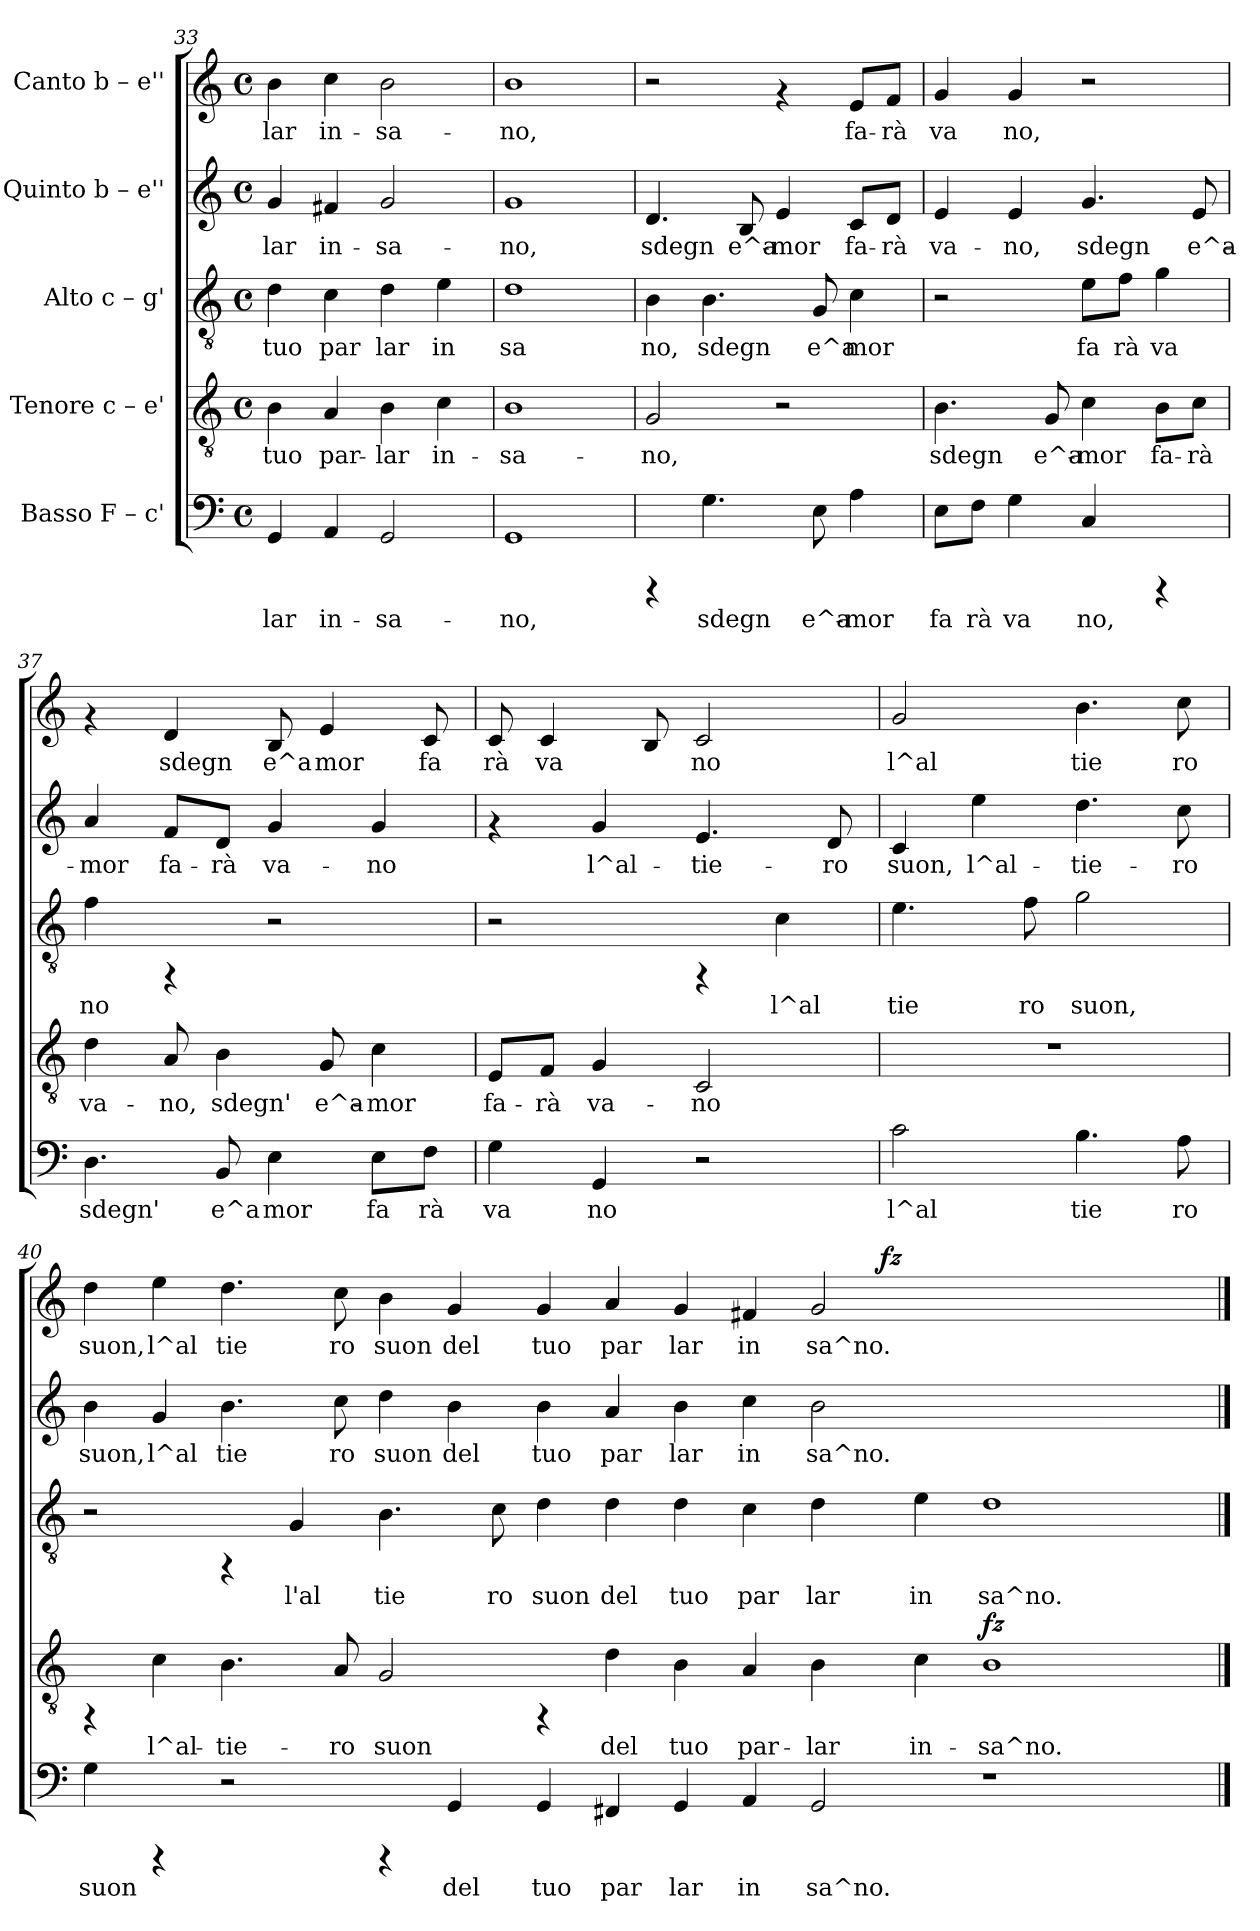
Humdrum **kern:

**kern	**text	**kern	**text	**dynam	**kern	**text	**kern	**text	**kern	**text	**dynam
*part5	*part5	*part4	*part4	*part4	*part3	*part3	*part2	*part2	*part1	*part1	*part1
*staff5	*staff5	*staff4	*staff4	*staff4	*staff3	*staff3	*staff2	*staff2	*staff1	*staff1	*staff1
*I"Basso  F – c'	*	*I"Tenore  c – e'	*	*	*I"Alto  c – g'	*	*I"Quinto  b – e''	*	*I"Canto  b – e''	*	*
*clefF4	*	*clefGv2	*	*	*clefGv2	*	*clefG2	*	*clefG2	*	*
*k[]	*	*k[]	*	*	*k[]	*	*k[]	*	*k[]	*	*
*C:	*	*C:	*	*	*C:	*	*C:	*	*C:	*	*
*M4/4	*	*M4/4	*	*	*M4/4	*	*M4/4	*	*M4/4	*	*
*met(c)	*	*met(c)	*	*	*met(c)	*	*met(c)	*	*met(c)	*	*
=33	=33	=33	=33	=33	=33	=33	=33	=33	=33	=33	=33
!	!LO:LY:b:rj	!	!LO:LY:b:rj	!	!	!LO:LY:b:rj	!	!LO:LY:b:rj	!	!LO:LY:b:rj	!
4GG/	-lar	4B\	tuo	.	4d\	tuo	4g/	-lar	4b\	-lar	.
!	!LO:LY:b:rj	!	!LO:LY:b:rj	!	!	!LO:LY:b:rj	!	!LO:LY:b:rj	!	!LO:LY:b:rj	!
4AA/	in-	4A/	par-	.	4c\	par	4f#X/	in-	4cc\	in-	.
!	!LO:LY:b:rj	!	!LO:LY:b:rj	!	!	!LO:LY:b:rj	!	!LO:LY:b:rj	!	!LO:LY:b:rj	!
2GG/	-sa-	4B\	-lar	.	4d\	lar	2g/	-sa-	2b\	-sa-	.
!	!	!	!LO:LY:b:rj	!	!	!LO:LY:b:rj	!	!	!	!	!
.	.	4c\	in-	.	4e\	in	.	.	.	.	.
=34	=34	=34	=34	=34	=34	=34	=34	=34	=34	=34	=34
!	!LO:LY:b:rj	!	!LO:LY:b:rj	!	!	!LO:LY:b:rj	!	!LO:LY:b:rj	!	!LO:LY:b:rj	!
1GG	-no,	1B	-sa-	.	1d	sa	1g	-no,	1b	-no,	.
=35	=35	=35	=35	=35	=35	=35	=35	=35	=35	=35	=35
!	!	!	!LO:LY:b:rj	!	!	!LO:LY:b:rj	!	!LO:LY:b:rj	!	!	!
4rCCC	.	2G/	-no,	.	4B\	no,	4.d/	sdegn	2r	.	.
!	!LO:LY:b:rj	!	!	!	!	!LO:LY:b:rj	!	!	!	!	!
4.G\	sdegn	.	.	.	4.B\	sdegn	.	.	.	.	.
!	!	!	!	!	!	!	!	!LO:LY:b:rj	!	!	!
.	.	.	.	.	.	.	8B/	e^a-	.	.	.
!	!	!	!	!	!	!	!	!LO:LY:b:rj	!	!	!
.	.	2r	.	.	.	.	4e/	-mor	4rf	.	.
!	!LO:LY:b:rj	!	!	!	!	!LO:LY:b:rj	!	!	!	!	!
8E\	e^a-	.	.	.	8G/	e^a	.	.	.	.	.
!	!LO:LY:b:rj	!	!	!	!	!LO:LY:b:rj	!	!LO:LY:b:rj	!	!LO:LY:b:rj	!
4A\	-mor	.	.	.	4c\	mor	8c/L	fa-	8e/L	fa-	.
!	!	!	!	!	!	!	!	!LO:LY:b:rj	!	!LO:LY:b:rj	!
.	.	.	.	.	.	.	8d/J	-rà	8f/J	-rà	.
!!LO:LB:g=z
=36	=36	=36	=36	=36	=36	=36	=36	=36	=36	=36	=36
!	!LO:LY:b:rj	!	!LO:LY:b:rj	!	!	!	!	!LO:LY:b:rj	!	!LO:LY:b:rj	!
8E\L	fa	4.B\	sdegn	.	2r	.	4e/	va-	4g/	va	.
!	!LO:LY:b:rj	!	!	!	!	!	!	!	!	!	!
8F\J	rà	.	.	.	.	.	.	.	.	.	.
!	!LO:LY:b:rj	!	!	!	!	!	!	!LO:LY:b:rj	!	!LO:LY:b:rj	!
4G\	va	.	.	.	.	.	4e/	-no,	4g/	no,	.
!	!	!	!LO:LY:b:rj	!	!	!	!	!	!	!	!
.	.	8G/	e^a-	.	.	.	.	.	.	.	.
!	!LO:LY:b:rj	!	!LO:LY:b:rj	!	!	!LO:LY:b:rj	!	!LO:LY:b:rj	!	!	!
4C/	no,	4c\	-mor	.	8e\L	fa	4.g/	sdegn	2r	.	.
!	!	!	!	!	!	!LO:LY:b:rj	!	!	!	!	!
.	.	.	.	.	8f\J	rà	.	.	.	.	.
!	!	!	!LO:LY:b:rj	!	!	!LO:LY:b:rj	!	!	!	!	!
4rCCC	.	8B\L	fa-	.	4g\	va	.	.	.	.	.
!	!	!	!LO:LY:b:rj	!	!	!	!	!LO:LY:b:rj	!	!	!
.	.	8c\J	-rà	.	.	.	8e/	e^a-	.	.	.
=37	=37	=37	=37	=37	=37	=37	=37	=37	=37	=37	=37
!	!LO:LY:b:rj	!	!LO:LY:b:rj	!	!	!LO:LY:b:rj	!	!LO:LY:b:rj	!	!	!
4.D\	sdegn'	4d\	va-	.	4f\	no	4a/	-mor	4rf	.	.
!	!	!	!LO:LY:b:rj	!	!	!	!	!LO:LY:b:rj	!	!LO:LY:b:rj	!
.	.	8A/	-no,	.	4rFF	.	8f/L	fa-	4d/	sdegn	.
!	!LO:LY:b:rj	!	!LO:LY:b:rj	!	!	!	!	!LO:LY:b:rj	!	!	!
8BB/	e^a	4B\	sdegn'	.	.	.	8d/J	-rà	.	.	.
!	!LO:LY:b:rj	!	!	!	!	!	!	!LO:LY:b:rj	!	!LO:LY:b:rj	!
4E\	mor	.	.	.	2r	.	4g/	va-	8B/	e^a	.
!	!	!	!LO:LY:b:rj	!	!	!	!	!	!	!LO:LY:b:rj	!
.	.	8G/	e^a-	.	.	.	.	.	4e/	mor	.
!	!LO:LY:b:rj	!	!LO:LY:b:rj	!	!	!	!	!LO:LY:b:rj	!	!	!
8E\L	fa	4c\	-mor	.	.	.	4g/	-no	.	.	.
!	!LO:LY:b:rj	!	!	!	!	!	!	!	!	!LO:LY:b:rj	!
8F\J	rà	.	.	.	.	.	.	.	8c/	fa	.
=38	=38	=38	=38	=38	=38	=38	=38	=38	=38	=38	=38
!	!LO:LY:b:rj	!	!LO:LY:b:rj	!	!	!	!	!	!	!LO:LY:b:rj	!
4G\	va	8E/L	fa-	.	2r	.	4rf	.	8c/	rà	.
!	!	!	!LO:LY:b:rj	!	!	!	!	!	!	!LO:LY:b:rj	!
.	.	8F/J	-rà	.	.	.	.	.	4c/	va	.
!	!LO:LY:b:rj	!	!LO:LY:b:rj	!	!	!	!	!LO:LY:b:rj	!	!	!
4GG/	no	4G/	va-	.	.	.	4g/	l^al-	.	.	.
!	!	!	!	!	!	!	!	!	!	!LO:LY:b:rj	!
.	.	.	.	.	.	.	.	.	8B/	.	.
!	!	!	!LO:LY:b:rj	!	!	!	!	!LO:LY:b:rj	!	!LO:LY:b:rj	!
2r	.	2C/	-no	.	4rFF	.	4.e/	-tie-	2c/	no	.
!	!	!	!	!	!	!LO:LY:b:rj	!	!	!	!	!
.	.	.	.	.	4c\	l^al	.	.	.	.	.
!	!	!	!	!	!	!	!	!LO:LY:b:rj	!	!	!
.	.	.	.	.	.	.	8d/	-ro	.	.	.
=39	=39	=39	=39	=39	=39	=39	=39	=39	=39	=39	=39
!	!LO:LY:b:rj	!	!	!	!	!LO:LY:b:rj	!	!LO:LY:b:rj	!	!LO:LY:b:rj	!
2c\	l^al	1r	.	.	4.e\	tie	4c/	suon,	2g/	l^al	.
!	!	!	!	!	!	!	!	!LO:LY:b:rj	!	!	!
.	.	.	.	.	.	.	4ee\	l^al-	.	.	.
!	!	!	!	!	!	!LO:LY:b:rj	!	!	!	!	!
.	.	.	.	.	8f\	ro	.	.	.	.	.
!	!LO:LY:b:rj	!	!	!	!	!LO:LY:b:rj	!	!LO:LY:b:rj	!	!LO:LY:b:rj	!
4.B\	tie	.	.	.	2g\	suon,	4.dd\	-tie-	4.b\	tie	.
!	!LO:LY:b:rj	!	!	!	!	!	!	!LO:LY:b:rj	!	!LO:LY:b:rj	!
8A\	ro	.	.	.	.	.	8cc\	-ro	8cc\	ro	.
!!LO:PB:g=z
=40	=40	=40	=40	=40	=40	=40	=40	=40	=40	=40	=40
!	!LO:LY:b:rj	!	!	!	!	!	!	!LO:LY:b:rj	!	!LO:LY:b:rj	!
*	*	*	*	*	*	*	*	*	*^	*	*
4G\	suon	4rFF	.	.	2r	.	4b\	suon,	4dd\	1ryy	suon,	.
!	!	!	!LO:LY:b:rj	!	!	!	!	!LO:LY:b:rj	!	!	!LO:LY:b:rj	!
4rCCC	.	4c\	l^al-	.	.	.	4g/	l^al	4ee\	.	l^al	.
!	!	!	!LO:LY:b:rj	!	!	!	!	!LO:LY:b:rj	!	!	!LO:LY:b:rj	!
2r	.	4.B\	-tie-	.	4rFF	.	4.b\	tie	4.dd\	.	tie	.
!	!	!	!	!	!	!LO:LY:b:rj	!	!	!	!	!	!
.	.	.	.	.	4G/	l'al	.	.	.	.	.	.
!	!	!	!LO:LY:b:rj	!	!	!	!	!LO:LY:b:rj	!	!	!LO:LY:b:rj	!
.	.	8A/	-ro	.	.	.	8cc\	ro	8cc\	.	ro	.
!	!	!	!LO:LY:b:rj	!	!	!LO:LY:b:rj	!	!LO:LY:b:rj	!	!	!LO:LY:b:rj	!
4rCCC	.	2G/	suon	.	4.B\	tie	4dd\	suon	4b\	1ryy	suon	.
!	!LO:LY:b:rj	!	!	!	!	!	!	!LO:LY:b:rj	!	!	!LO:LY:b:rj	!
4GG/	del	.	.	.	.	.	4b\	del	4g/	.	del	.
!	!	!	!	!	!	!LO:LY:b:rj	!	!	!	!	!	!
.	.	.	.	.	8c\	ro	.	.	.	.	.	.
!	!LO:LY:b:rj	!	!	!	!	!LO:LY:b:rj	!	!LO:LY:b:rj	!	!	!LO:LY:b:rj	!
4GG/	tuo	4rFF	.	.	4d\	suon	4b\	tuo	4g/	.	tuo	.
!	!LO:LY:b:rj	!	!LO:LY:b:rj	!	!	!LO:LY:b:rj	!	!LO:LY:b:rj	!	!	!LO:LY:b:rj	!
4FF#X/	par	4d\	del	.	4d\	del	4a/	par	4a/	.	par	.
!	!LO:LY:b:rj	!	!LO:LY:b:rj	!	!	!LO:LY:b:rj	!	!LO:LY:b:rj	!	!	!LO:LY:b:rj	!
4GG/	lar	4B\	tuo	.	4d\	tuo	4b\	lar	4g/	2ryy	lar	.
!	!LO:LY:b:rj	!	!LO:LY:b:rj	!	!	!LO:LY:b:rj	!	!LO:LY:b:rj	!	!	!LO:LY:b:rj	!
4AA/	in	4A/	par-	.	4c\	par	4cc\	in	4f#X/	.	in	.
!	!LO:LY:b:rj	!	!LO:LY:b:rj	!	!	!LO:LY:b:rj	!	!LO:LY:b:rj	!	!	!LO:LY:b:rj	!
2GG/	sa^no.	4B\	-lar	.	4d\	lar	2b\	sa^no.	2g/	8ryy	sa^no.	.
.	.	.	.	.	.	.	.	.	.	32.ryy	.	.
!	!	!	!	!	!	!	!	!	!	!	!	!LO:DY:b
.	.	.	.	.	.	.	.	.	.	1ryy	.	fz
!	!	!	!LO:LY:b:rj	!	!	!LO:LY:b:rj	!	!	!	!	!	!
.	.	4c\	in-	.	4e\	in	.	.	.	.	.	.
!	!	!	!LO:LY:b:rj	!LO:DY:b	!	!LO:LY:b:rj	!	!	!	!	!	!
1r	.	1B	-sa^no.-	fz	1d	sa^no.	1ryy	.	1ryy	.	.	.
.	.	.	.	.	.	.	.	.	.	4ryy	.	.
.	.	.	.	.	.	.	.	.	.	16ryy	.	.
.	.	.	.	.	.	.	.	.	.	64ryy	.	.
*	*	*	*	*	*	*	*	*	*v	*v	*	*
==	==	==	==	==	==	==	==	==	==	==	==
*-	*-	*-	*-	*-	*-	*-	*-	*-	*-	*-	*-
